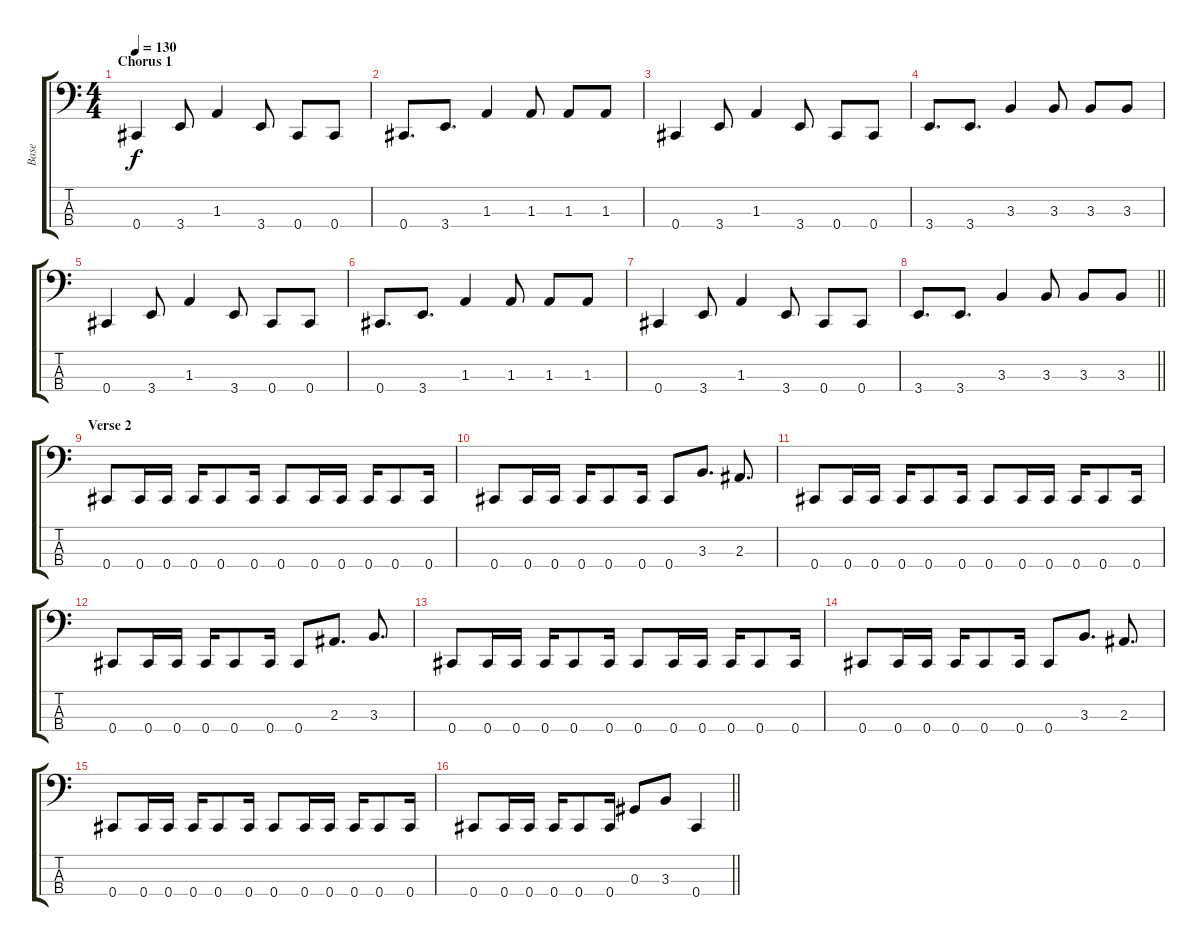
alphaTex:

\track ("Base" "Base") {instrument electricbasspick}
\staff {score tabs}
\tuning (Gb2 Db2 Ab1 Db1) {hide}
\ts (4 4)
\section ("" "Chorus 1")
\tempo 130
\clef f4
\ks c
0.4.4{dy f} 3.4.8 1.3.4 3.4.8 0.4.8 0.4.8 |
0.4.8{d} 3.4.8{d} 1.3.4 1.3.8 1.3.8 1.3.8 |
0.4.4 3.4.8 1.3.4 3.4.8 0.4.8 0.4.8 |
3.4.8{d} 3.4.8{d} 3.3.4 3.3.8 3.3.8 3.3.8 |
0.4.4 3.4.8 1.3.4 3.4.8 0.4.8 0.4.8 |
0.4.8{d} 3.4.8{d} 1.3.4 1.3.8 1.3.8 1.3.8 |
0.4.4 3.4.8 1.3.4 3.4.8 0.4.8 0.4.8 |
\barLineRight lightlight
3.4.8{d} 3.4.8{d} 3.3.4 3.3.8 3.3.8 3.3.8 |
\section ("" "Verse 2")
0.4.8 0.4.16 0.4.16 0.4.16 0.4.8 0.4.16 0.4.8 0.4.16 0.4.16 0.4.16 0.4.8 0.4.16 |
0.4.8 0.4.16 0.4.16 0.4.16 0.4.8 0.4.16 0.4.8 3.3.8{d} 2.3.8{d} |
0.4.8 0.4.16 0.4.16 0.4.16 0.4.8 0.4.16 0.4.8 0.4.16 0.4.16 0.4.16 0.4.8 0.4.16 |
0.4.8 0.4.16 0.4.16 0.4.16 0.4.8 0.4.16 0.4.8 2.3.8{d} 3.3.8{d} |
0.4.8 0.4.16 0.4.16 0.4.16 0.4.8 0.4.16 0.4.8 0.4.16 0.4.16 0.4.16 0.4.8 0.4.16 |
0.4.8 0.4.16 0.4.16 0.4.16 0.4.8 0.4.16 0.4.8 3.3.8{d} 2.3.8{d} |
0.4.8 0.4.16 0.4.16 0.4.16 0.4.8 0.4.16 0.4.8 0.4.16 0.4.16 0.4.16 0.4.8 0.4.16 |
\barLineRight lightlight
0.4.8 0.4.16 0.4.16 0.4.16 0.4.8 0.4.16 0.3.8 3.3.8 0.4.4
